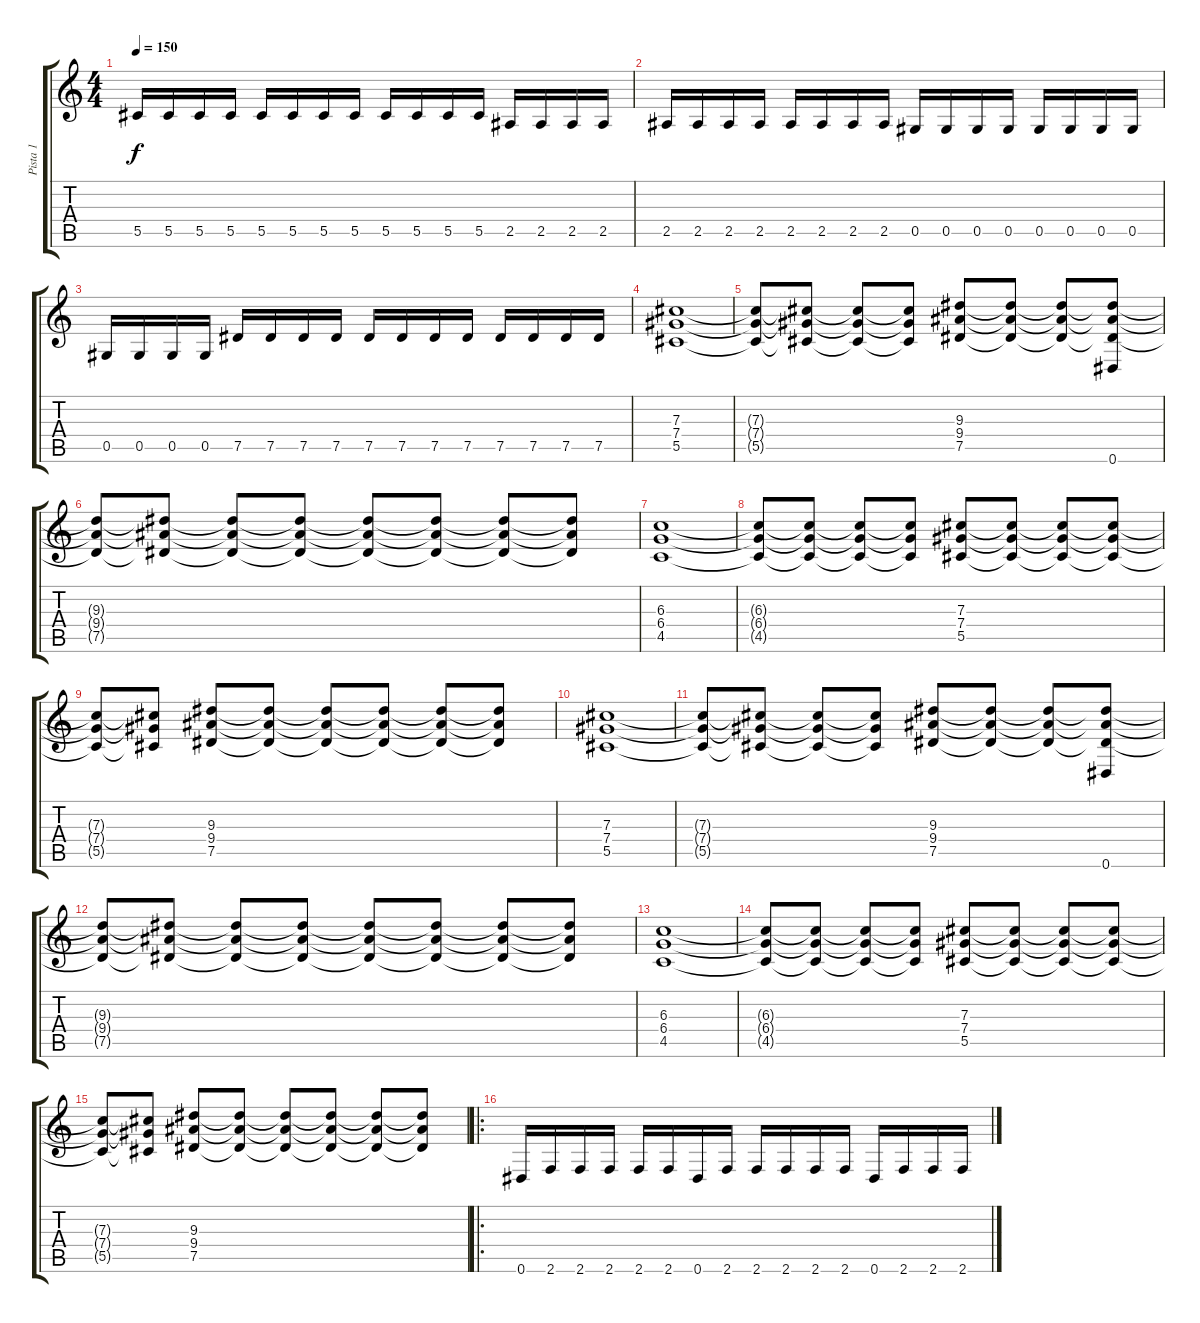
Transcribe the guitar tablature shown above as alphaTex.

\track ("Pista 1" "Pista 1") {instrument distortionguitar}
\staff {score tabs}
\tuning (Eb4 Bb3 Gb3 Db3 Ab2 Eb2) {hide}
\ts (4 4)
\tempo 150
\clef g2
\ks c
5.5.16{dy f} 5.5.16 5.5.16 5.5.16 5.5.16 5.5.16 5.5.16 5.5.16 5.5.16 5.5.16 5.5.16 5.5.16 2.5.16 2.5.16 2.5.16 2.5.16 |
2.5.16 2.5.16 2.5.16 2.5.16 2.5.16 2.5.16 2.5.16 2.5.16 0.5.16 0.5.16 0.5.16 0.5.16 0.5.16 0.5.16 0.5.16 0.5.16 |
0.5.16 0.5.16 0.5.16 0.5.16 7.5.16 7.5.16 7.5.16 7.5.16 7.5.16 7.5.16 7.5.16 7.5.16 7.5.16 7.5.16 7.5.16 7.5.16 |
(7.3 7.4 5.5).1 |
(7.3{t} 7.4{t} 5.5{t}).8 (7.3{t} 7.4{t} 5.5{t}).8 (7.3{t} 7.4{t} 5.5{t}).8 (7.3{t} 7.4{t} 5.5{t}).8 (9.3 9.4 7.5).8 (9.3{t} 9.4{t} 7.5{t}).8 (9.3{t} 9.4{t} 7.5{t}).8 (9.3{t} 9.4{t} 7.5{t} 0.6).8 |
(9.3{t} 9.4{t} 7.5{t}).8 (9.3{t} 9.4{t} 7.5{t}).8 (9.3{t} 9.4{t} 7.5{t}).8 (9.3{t} 9.4{t} 7.5{t}).8 (9.3{t} 9.4{t} 7.5{t}).8 (9.3{t} 9.4{t} 7.5{t}).8 (9.3{t} 9.4{t} 7.5{t}).8 (9.3{t} 9.4{t} 7.5{t}).8 |
(6.3 6.4 4.5).1 |
(6.3{t} 6.4{t} 4.5{t}).8 (6.3{t} 6.4{t} 4.5{t}).8 (6.3{t} 6.4{t} 4.5{t}).8 (6.3{t} 6.4{t} 4.5{t}).8 (7.3 7.4 5.5).8 (7.3{t} 7.4{t} 5.5{t}).8 (7.3{t} 7.4{t} 5.5{t}).8 (7.3{t} 7.4{t} 5.5{t}).8 |
(7.3{t} 7.4{t} 5.5{t}).8 (7.3{t} 7.4{t} 5.5{t}).8 (9.3 9.4 7.5).8 (9.3{t} 9.4{t} 7.5{t}).8 (9.3{t} 9.4{t} 7.5{t}).8 (9.3{t} 9.4{t} 7.5{t}).8 (9.3{t} 9.4{t} 7.5{t}).8 (9.3{t} 9.4{t} 7.5{t}).8 |
(7.3 7.4 5.5).1 |
(7.3{t} 7.4{t} 5.5{t}).8 (7.3{t} 7.4{t} 5.5{t}).8 (7.3{t} 7.4{t} 5.5{t}).8 (7.3{t} 7.4{t} 5.5{t}).8 (9.3 9.4 7.5).8 (9.3{t} 9.4{t} 7.5{t}).8 (9.3{t} 9.4{t} 7.5{t}).8 (9.3{t} 9.4{t} 7.5{t} 0.6).8 |
(9.3{t} 9.4{t} 7.5{t}).8 (9.3{t} 9.4{t} 7.5{t}).8 (9.3{t} 9.4{t} 7.5{t}).8 (9.3{t} 9.4{t} 7.5{t}).8 (9.3{t} 9.4{t} 7.5{t}).8 (9.3{t} 9.4{t} 7.5{t}).8 (9.3{t} 9.4{t} 7.5{t}).8 (9.3{t} 9.4{t} 7.5{t}).8 |
(6.3 6.4 4.5).1 |
(6.3{t} 6.4{t} 4.5{t}).8 (6.3{t} 6.4{t} 4.5{t}).8 (6.3{t} 6.4{t} 4.5{t}).8 (6.3{t} 6.4{t} 4.5{t}).8 (7.3 7.4 5.5).8 (7.3{t} 7.4{t} 5.5{t}).8 (7.3{t} 7.4{t} 5.5{t}).8 (7.3{t} 7.4{t} 5.5{t}).8 |
(7.3{t} 7.4{t} 5.5{t}).8 (7.3{t} 7.4{t} 5.5{t}).8 (9.3 9.4 7.5).8 (9.3{t} 9.4{t} 7.5{t}).8 (9.3{t} 9.4{t} 7.5{t}).8 (9.3{t} 9.4{t} 7.5{t}).8 (9.3{t} 9.4{t} 7.5{t}).8 (9.3{t} 9.4{t} 7.5{t}).8 |
\ro
0.6.16 2.6.16 2.6.16 2.6.16 2.6.16 2.6.16 0.6.16 2.6.16 2.6.16 2.6.16 2.6.16 2.6.16 0.6.16 2.6.16 2.6.16 2.6.16
